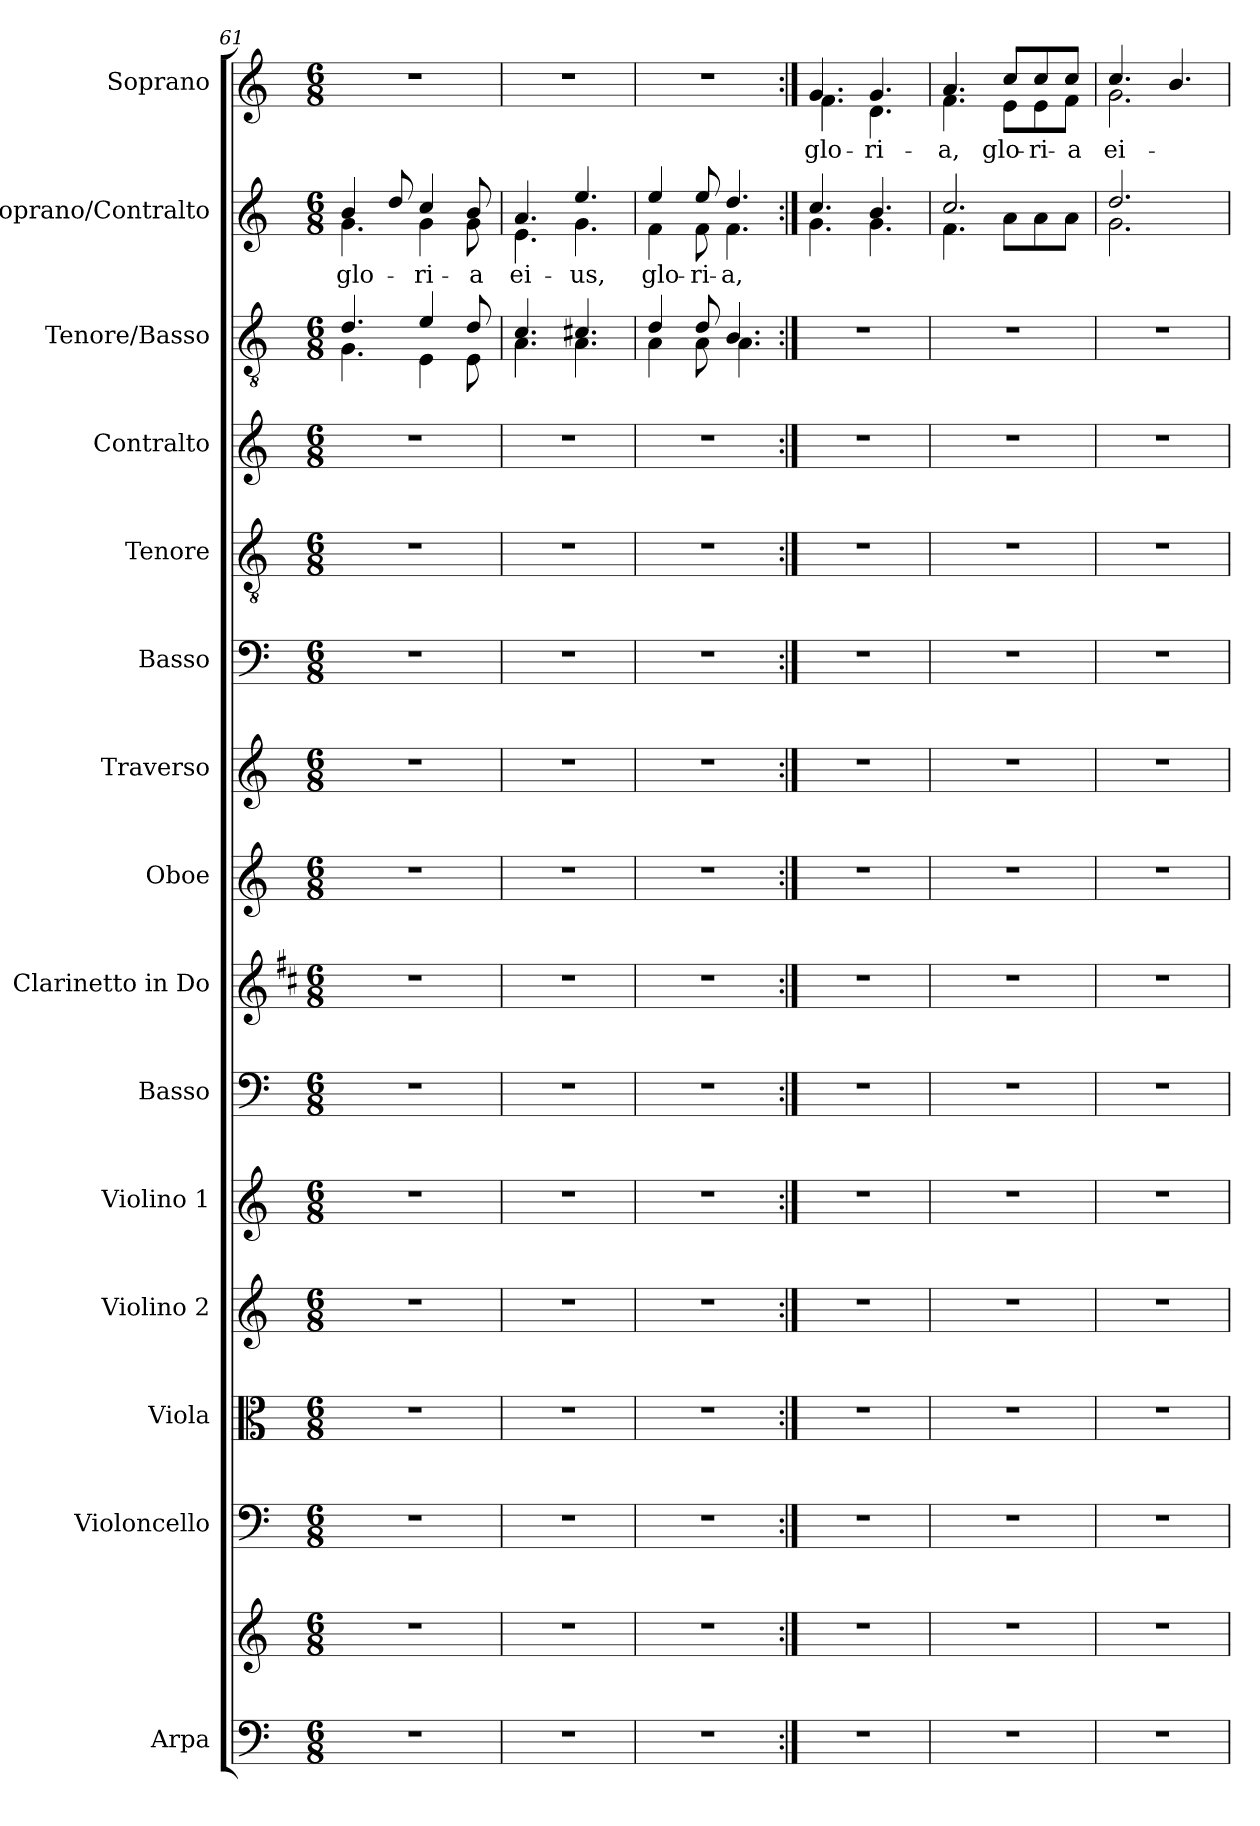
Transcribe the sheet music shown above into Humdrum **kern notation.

**kern	**kern	**kern	**kern	**kern	**kern	**kern	**kern	**kern	**kern	**kern	**kern	**kern	**kern	**kern	**text	**kern	**text
*part15	*part15	*part14	*part13	*part12	*part11	*part10	*part9	*part8	*part7	*part6	*part5	*part4	*part3	*part2	*part2	*part1	*part1
*staff16	*staff15	*staff14	*staff13	*staff12	*staff11	*staff10	*staff9	*staff8	*staff7	*staff6	*staff5	*staff4	*staff3	*staff2	*staff2	*staff1	*staff1
*I"Arpa	*	*I"Violoncello	*I"Viola	*I"Violino 2	*I"Violino 1	*I"Basso	*I"Clarinetto in Do	*I"Oboe	*I"Traverso	*I"Basso	*I"Tenore	*I"Contralto	*I"Tenore/Basso	*I"Soprano/Contralto	*	*I"Soprano	*
*I'Ar.	*	*I'Vc.	*I'Vla.	*I'Vln.2	*I'Vln.1	*I'Bs.	*I'Cl. Do	*I'Ob.	*I'Trv.	*I'B.	*I'T.	*I'A.	*	*	*	*	*
*clefF4	*clefG2	*clefF4	*clefC3	*clefG2	*clefG2	*clefF4	*clefG2	*clefG2	*clefG2	*clefF4	*clefGv2	*clefG2	*clefGv2	*clefG2	*	*clefG2	*
*	*	*	*	*	*	*ITrd7c12	*ITrd1c2	*	*	*	*	*	*	*	*	*	*
*k[]	*k[]	*k[]	*k[]	*k[]	*k[]	*k[]	*k[]	*k[]	*k[]	*k[]	*k[]	*k[]	*k[]	*k[]	*	*k[]	*
*M6/8	*M6/8	*M6/8	*M6/8	*M6/8	*M6/8	*M6/8	*M6/8	*M6/8	*M6/8	*M6/8	*M6/8	*M6/8	*M6/8	*M6/8	*	*M6/8	*
=61	=61	=61	=61	=61	=61	=61	=61	=61	=61	=61	=61	=61	=61	=61	=61	=61	=61
*	*	*	*	*	*	*	*	*	*	*	*	*	*^	*	*	*	*
!	!	!	!	!	!	!	!	!	!	!	!	!	!	!	!	!LO:LY:b	!	!
*	*	*	*	*	*	*	*	*	*	*	*	*	*	*	*^	*	*	*
2.r	2.r	2.r	2.r	2.r	2.r	2.r	2.r	2.r	2.r	2.r	2.r	2.r	4.d/	4.G\	4b/	4.g\	glo-	2.r	.
.	.	.	.	.	.	.	.	.	.	.	.	.	.	.	8dd/	.	.	.	.
!	!	!	!	!	!	!	!	!	!	!	!	!	!	!	!	!	!LO:LY:b	!	!
.	.	.	.	.	.	.	.	.	.	.	.	.	4e/	4E\	4cc/	4g\	-ri-	.	.
!	!	!	!	!	!	!	!	!	!	!	!	!	!	!	!	!	!LO:LY:b	!	!
.	.	.	.	.	.	.	.	.	.	.	.	.	8d/	8E\	8b/	8g\	-a	.	.
=62	=62	=62	=62	=62	=62	=62	=62	=62	=62	=62	=62	=62	=62	=62	=62	=62	=62	=62	=62
!	!	!	!	!	!	!	!	!	!	!	!	!	!	!	!	!	!LO:LY:b	!	!
2.r	2.r	2.r	2.r	2.r	2.r	2.r	2.r	2.r	2.r	2.r	2.r	2.r	4.c/	4.A\	4.a/	4.e\	ei-	2.r	.
!	!	!	!	!	!	!	!	!	!	!	!	!	!	!	!	!	!LO:LY:b	!	!
.	.	.	.	.	.	.	.	.	.	.	.	.	4.c#X/	4.A\	4.ee/	4.g\	-us,	.	.
=63	=63	=63	=63	=63	=63	=63	=63	=63	=63	=63	=63	=63	=63	=63	=63	=63	=63	=63	=63
!	!	!	!	!	!	!	!	!	!	!	!	!	!	!	!	!	!LO:LY:b	!	!
2.r	2.r	2.r	2.r	2.r	2.r	2.r	2.r	2.r	2.r	2.r	2.r	2.r	4d/	4A\	4ee/	4f\	glo-	2.r	.
!	!	!	!	!	!	!	!	!	!	!	!	!	!	!	!	!	!LO:LY:b	!	!
.	.	.	.	.	.	.	.	.	.	.	.	.	8d/	8A\	8ee/	8f\	-ri-	.	.
!	!	!	!	!	!	!	!	!	!	!	!	!	!	!	!	!	!LO:LY:b	!	!
.	.	.	.	.	.	.	.	.	.	.	.	.	4.B/	4.A\	4.dd/	4.f\	-a,	.	.
!!LO:PB:g=z
=64:|!	=64:|!	=64:|!	=64:|!	=64:|!	=64:|!	=64:|!	=64:|!	=64:|!	=64:|!	=64:|!	=64:|!	=64:|!	=64:|!	=64:|!	=64:|!	=64:|!	=64:|!	=64:|!	=64:|!
*	*	*	*	*	*	*	*	*	*	*	*	*	*	*	*	*	*	*^	*
!	!	!	!	!	!	!	!	!	!	!	!	!	!	!	!	!	!	!	!	!LO:LY:b
*	*	*	*	*	*	*	*	*	*	*	*	*	*v	*v	*	*	*	*	*	*
2.r	2.r	2.r	2.r	2.r	2.r	2.r	2.r	2.r	2.r	2.r	2.r	2.r	2.r	4.cc/	4.g\	.	4.g/	4.f\	glo-
!	!	!	!	!	!	!	!	!	!	!	!	!	!	!	!	!	!	!	!LO:LY:b
.	.	.	.	.	.	.	.	.	.	.	.	.	.	4.b/	4.g\	.	4.g/	4.d\	-ri-
=65	=65	=65	=65	=65	=65	=65	=65	=65	=65	=65	=65	=65	=65	=65	=65	=65	=65	=65	=65
!	!	!	!	!	!	!	!	!	!	!	!	!	!	!	!	!	!	!	!LO:LY:b
2.r	2.r	2.r	2.r	2.r	2.r	2.r	2.r	2.r	2.r	2.r	2.r	2.r	2.r	2.cc/	4.f\	.	4.a/	4.f\	-a,
!	!	!	!	!	!	!	!	!	!	!	!	!	!	!	!	!	!	!	!LO:LY:b
.	.	.	.	.	.	.	.	.	.	.	.	.	.	.	8a\L	.	8cc/L	8e\L	glo-
!	!	!	!	!	!	!	!	!	!	!	!	!	!	!	!	!	!	!	!LO:LY:b
.	.	.	.	.	.	.	.	.	.	.	.	.	.	.	8a\	.	8cc/	8e\	-ri-
!	!	!	!	!	!	!	!	!	!	!	!	!	!	!	!	!	!	!	!LO:LY:b
.	.	.	.	.	.	.	.	.	.	.	.	.	.	.	8a\J	.	8cc/J	8f\J	-a
=66	=66	=66	=66	=66	=66	=66	=66	=66	=66	=66	=66	=66	=66	=66	=66	=66	=66	=66	=66
!	!	!	!	!	!	!	!	!	!	!	!	!	!	!	!	!	!	!	!LO:LY:b
2.r	2.r	2.r	2.r	2.r	2.r	2.r	2.r	2.r	2.r	2.r	2.r	2.r	2.r	2.dd/	2.g\	.	4.cc/	2.g\	ei-
.	.	.	.	.	.	.	.	.	.	.	.	.	.	.	.	.	4.b/	.	.
*	*	*	*	*	*	*	*	*	*	*	*	*	*	*v	*v	*	*	*	*
*	*	*	*	*	*	*	*	*	*	*	*	*	*	*	*	*v	*v	*
=	=	=	=	=	=	=	=	=	=	=	=	=	=	=	=	=	=
*-	*-	*-	*-	*-	*-	*-	*-	*-	*-	*-	*-	*-	*-	*-	*-	*-	*-
